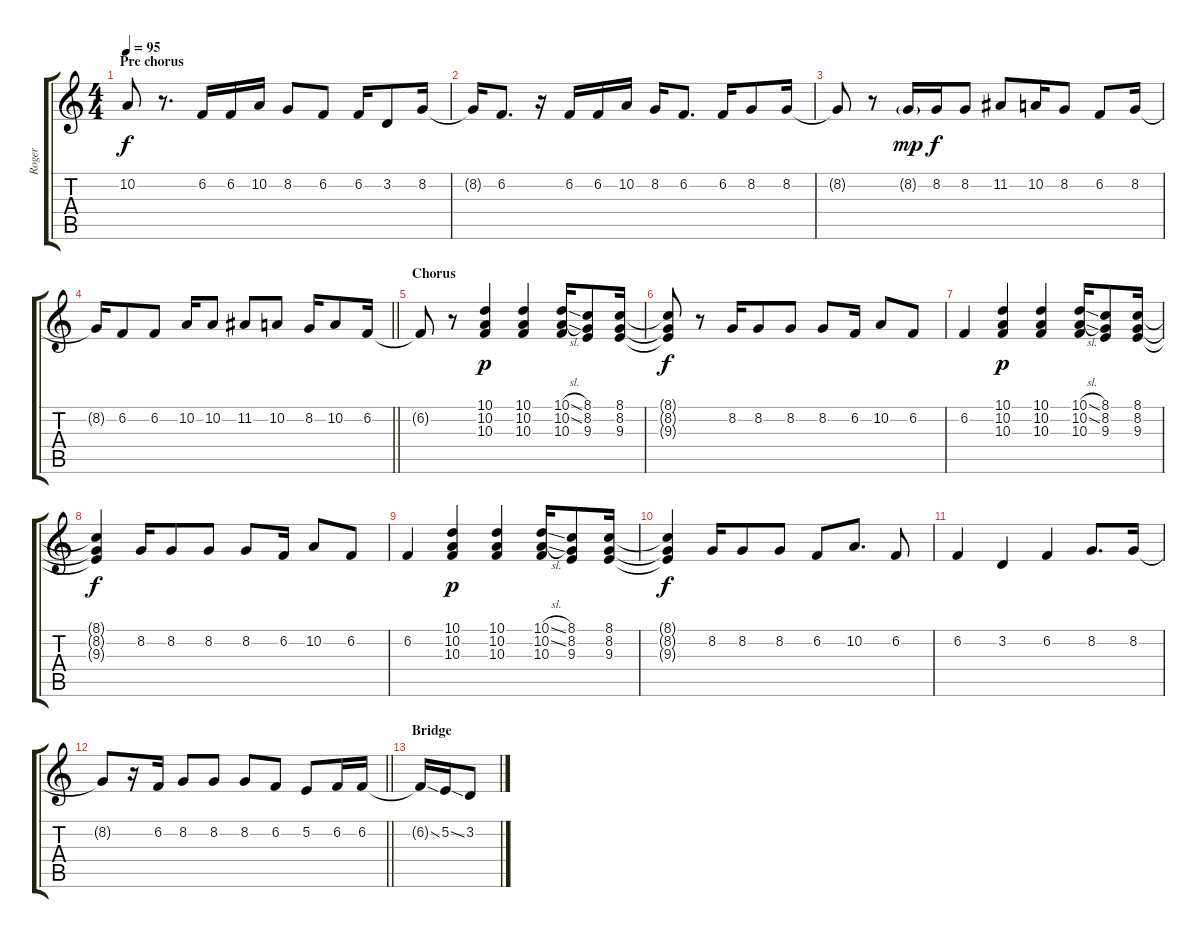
\track ("Roger" "Roger") {instrument mutedtrumpet}
\staff {score tabs}
\tuning (E4 B3 G3 D3 A2 E2) {hide}
\ts (4 4)
\section ("" "Pre chorus")
\tempo 95
\clef g2
\ks c
10.2{t}.8{dy f} r.8{d} 6.2.16 6.2.16 10.2.16 8.2.8 6.2.8 6.2.16 3.2.8 8.2.16 |
8.2{t}.16 6.2.8{d} r.16 6.2.16 6.2.16 10.2.16 8.2.16 6.2.8{d} 6.2.16 8.2.8 8.2.16 |
8.2{t}.8 r.8 8.2{g}.16{dy mp} 8.2.16{dy f} 8.2.8 11.2.8 10.2.16 8.2.8 6.2.8 8.2.16 |
\barLineRight lightlight
8.2{t}.16 6.2.8 6.2.8 10.2.16 10.2.8 11.2.8 10.2.8 8.2.16 10.2.8 6.2.16 |
\section ("" "Chorus")
6.2{t}.8 r.8 (10.1 10.2 10.3).4{dy p} (10.1 10.2 10.3).4 (10.1{sl} 10.2{sl} 10.3).16 (8.1 8.2 9.3).8 (8.1 8.2 9.3).16 |
(8.1{t} 8.2{t} 9.3{t}).8{dy f} r.8 8.2.16 8.2.8 8.2.8 8.2.8 6.2.16 10.2.8 6.2.8 |
6.2.4 (10.1 10.2 10.3).4{dy p} (10.1 10.2 10.3).4 (10.1{sl} 10.2{sl} 10.3).16 (8.1 8.2 9.3).8 (8.1 8.2 9.3).16 |
(8.1{t} 8.2{t} 9.3{t}).4{dy f} 8.2.16 8.2.8 8.2.8 8.2.8 6.2.16 10.2.8 6.2.8 |
6.2.4 (10.1 10.2 10.3).4{dy p} (10.1 10.2 10.3).4 (10.1{sl} 10.2{sl} 10.3).16 (8.1 8.2 9.3).8 (8.1 8.2 9.3).16 |
(8.1{t} 8.2{t} 9.3{t}).4{dy f} 8.2.16 8.2.8 8.2.8 6.2.8 10.2.8{d} 6.2.8 |
6.2.4 3.2.4 6.2.4 8.2.8{d} 8.2.16 |
\barLineRight lightlight
8.2{t}.8 r.16 6.2.16 8.2.8 8.2.8 8.2.8 6.2.8 5.2.8 6.2.16 6.2.16 |
\section ("" "Bridge")
6.2{ss t}.16 5.2{ss}.16 3.2.8
